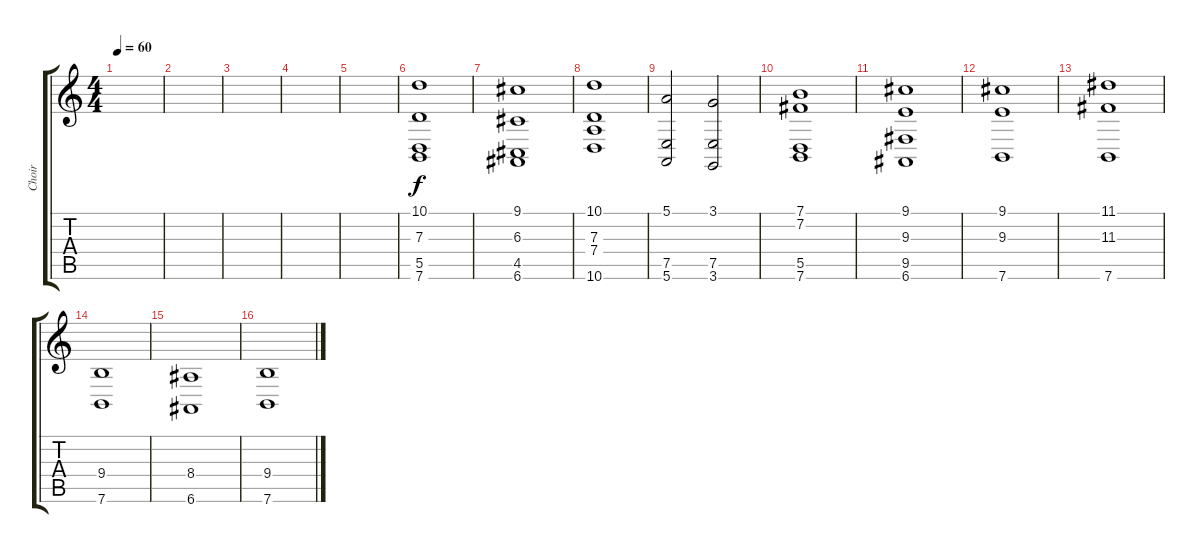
\track ("Choir" "Choir") {instrument choiraahs}
\staff {score tabs}
\tuning (E4 B3 G3 D3 A2 E2) {hide}
\ts (4 4)
\tempo 60
\clef g2
\ks c
|
|
|
|
|
(10.1 7.3 5.5 7.6).1 |
(9.1 6.3 4.5 6.6).1 |
(10.1 7.3 7.4 10.6).1 |
(5.1 7.5 5.6).2 (3.1 7.5 3.6).2 |
(7.1 7.2 5.5 7.6).1 |
(9.1 9.3 9.5 6.6).1 |
(9.1 9.3 7.6).1 |
(11.1 11.3 7.6).1 |
(9.4 7.6).1 |
(8.4 6.6).1 |
(9.4 7.6).1
